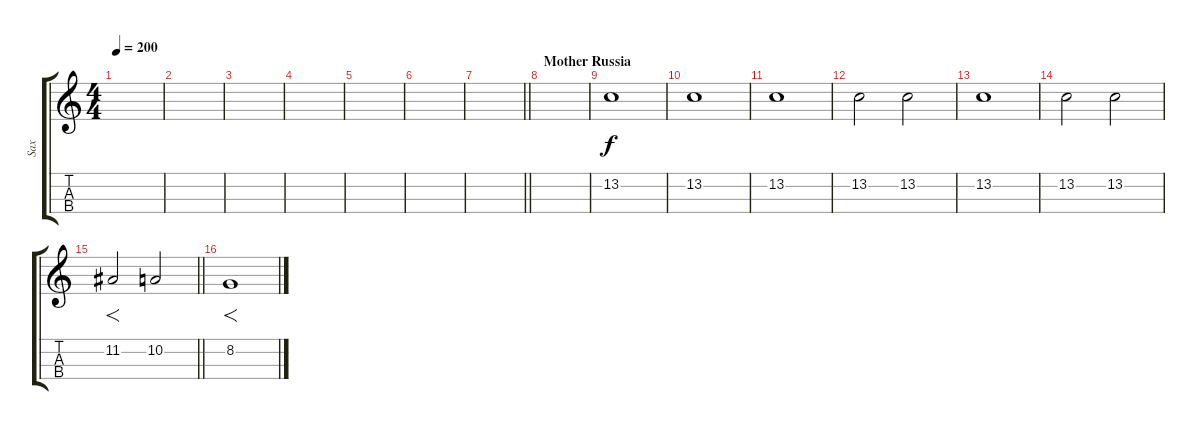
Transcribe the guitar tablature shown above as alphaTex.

\track ("Sax" "Sax") {instrument altosax}
\staff {score tabs}
\tuning (E4 B3 G3 D3) {hide}
\ts (4 4)
\tempo 200
\clef g2
\ks c
|
|
|
|
|
|
\barLineRight lightlight
|
\section ("" "Mother Russia")
|
13.2.1 |
13.2.1 |
13.2.1 |
13.2.2 13.2.2 |
13.2.1 |
13.2.2 13.2.2 |
\barLineRight lightlight
11.2.2{f} 10.2.2 |
8.2.1{f}
